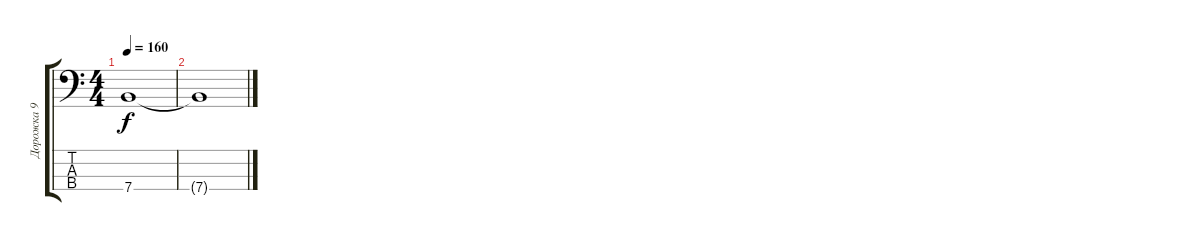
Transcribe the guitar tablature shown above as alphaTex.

\track ("Дорожка 9" "Дорожка 9") {instrument fretlessbass}
\staff {score tabs}
\tuning (G2 D2 A1 E1) {hide}
\ts (4 4)
\tempo 160
\clef f4
\ks c
7.4.1{dy f} |
7.4{t}.1
